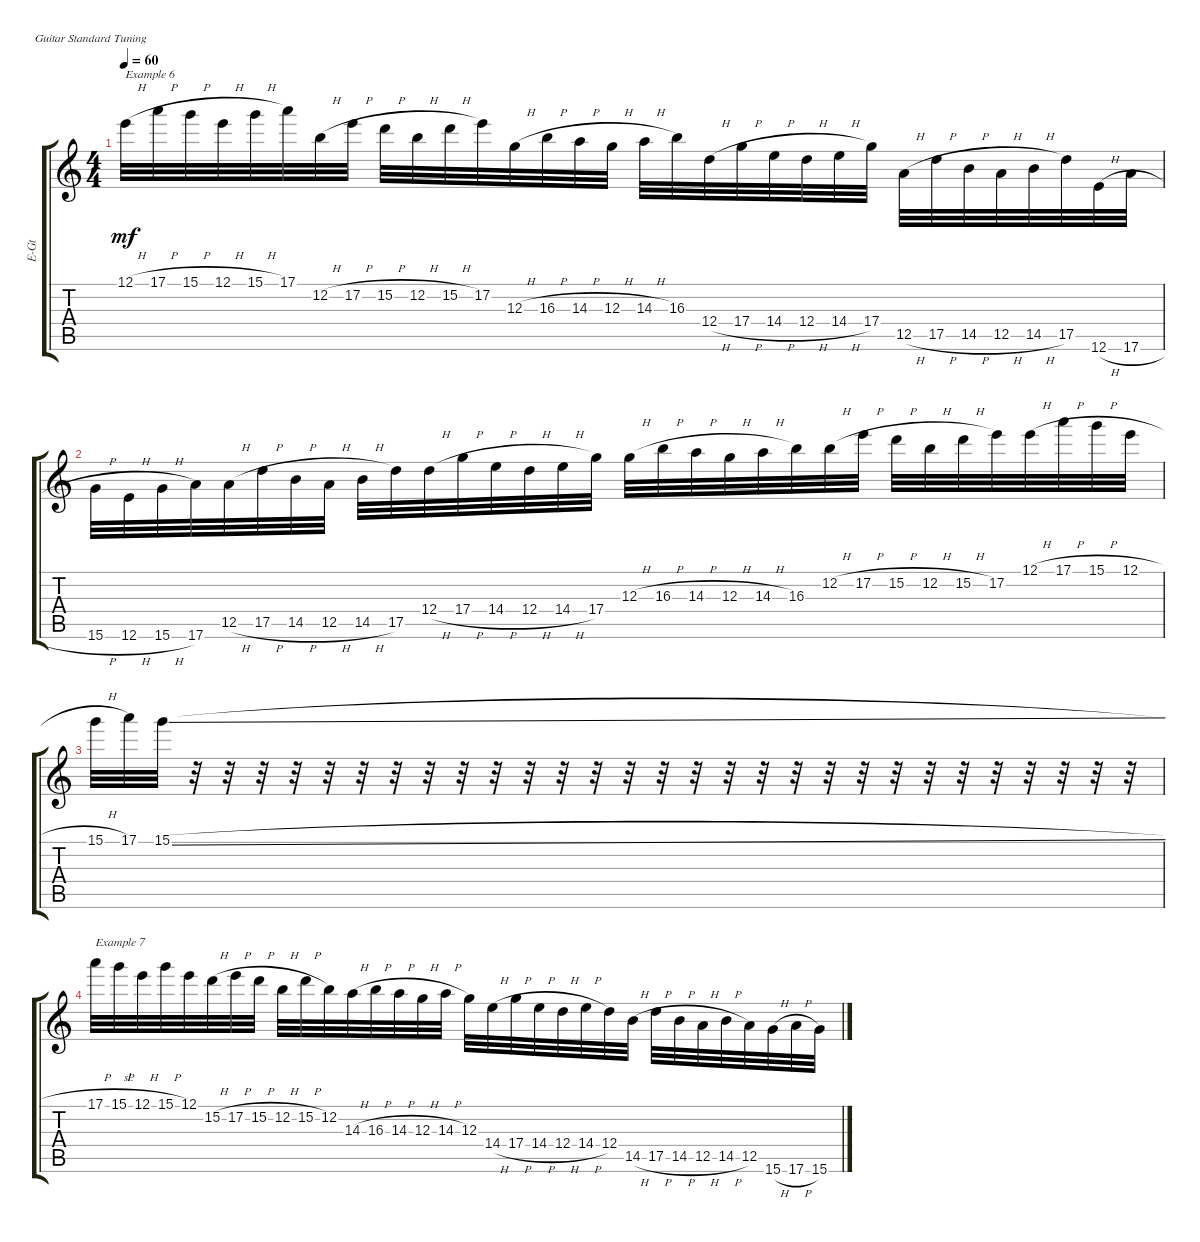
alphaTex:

\defaultSystemsLayout 4
\bracketExtendMode groupsimilarinstruments
\otherSystemsTrackNameOrientation horizontal
\track ("Electric Guitar" "E-Gt") {instrument overdrivenguitar}
\staff {score tabs}
\tuning (E4 B3 G3 D3 A2 E2)
\ts (4 4)
\tempo 60
\clef g2
\ks aminor
12.1{h}.32{txt "Example 6" dy mf beam Down} 17.1{h}.32{beam Down} 15.1{h}.32{beam Down} 12.1{h}.32{beam Down} 15.1{h}.32{beam Down} 17.1.32{beam Down} 12.2{h}.32{beam Down} 17.2{h}.32{beam Down} 15.2{h}.32{beam Down} 12.2{h}.32{beam Down} 15.2{h}.32{beam Down} 17.2.32{beam Down} 12.3{h}.32{beam Down} 16.3{h}.32{beam Down} 14.3{h}.32{beam Down} 12.3{h}.32{beam Down} 14.3{h}.32{beam Down} 16.3.32{beam Down} 12.4{h}.32{beam Down} 17.4{h}.32{beam Down} 14.4{h}.32{beam Down} 12.4{h}.32{beam Down} 14.4{h}.32{beam Down} 17.4.32{beam Down} 12.5{h}.32{beam Down} 17.5{h}.32{beam Down} 14.5{h}.32{beam Down} 12.5{h}.32{beam Down} 14.5{h}.32{beam Down} 17.5.32{beam Down} 12.6{h}.32{beam Down} 17.6{h}.32{beam Down} |
15.6{h}.32{beam Down} 12.6{h}.32{beam Down} 15.6{h}.32{beam Down} 17.6.32{beam Down} 12.5{h}.32{beam Down} 17.5{h}.32{beam Down} 14.5{h}.32{beam Down} 12.5{h}.32{beam Down} 14.5{h}.32{beam Down} 17.5.32{beam Down} 12.4{h}.32{beam Down} 17.4{h}.32{beam Down} 14.4{h}.32{beam Down} 12.4{h}.32{beam Down} 14.4{h}.32{beam Down} 17.4.32{beam Down} 12.3{h}.32{beam Down} 16.3{h}.32{beam Down} 14.3{h}.32{beam Down} 12.3{h}.32{beam Down} 14.3{h}.32{beam Down} 16.3.32{beam Down} 12.2{h}.32{beam Down} 17.2{h}.32{beam Down} 15.2{h}.32{beam Down} 12.2{h}.32{beam Down} 15.2{h}.32{beam Down} 17.2.32{beam Down} 12.1{h}.32{beam Down} 17.1{h}.32{beam Down} 15.1{h}.32{beam Down} 12.1{h}.32{beam Down} |
15.1{h}.32{beam Down} 17.1.32{beam Down} 15.1{sl}.32{beam Down} r.32{beam Down} r.32{beam Down} r.32{beam Down} r.32{beam Down} r.32{beam Down} r.32{beam Down} r.32{beam Down} r.32{beam Down} r.32{beam Down} r.32{beam Down} r.32{beam Down} r.32{beam Down} r.32{beam Down} r.32{beam Down} r.32{beam Down} r.32{beam Down} r.32{beam Down} r.32{beam Down} r.32{beam Down} r.32{beam Down} r.32{beam Down} r.32{beam Down} r.32{beam Down} r.32{beam Down} r.32{beam Down} r.32{beam Down} r.32{beam Down} r.32{beam Down} r.32{beam Down} |
17.1{h}.32{txt "Example 7" beam Down} 15.1{h}.32{beam Down} 12.1{h}.32{beam Down} 15.1{h}.32{beam Down} 12.1.32{beam Down} 15.2{h}.32{beam Down} 17.2{h}.32{beam Down} 15.2{h}.32{beam Down} 12.2{h}.32{beam Down} 15.2{h}.32{beam Down} 12.2.32{beam Down} 14.3{h}.32{beam Down} 16.3{h}.32{beam Down} 14.3{h}.32{beam Down} 12.3{h}.32{beam Down} 14.3{h}.32{beam Down} 12.3.32{beam Down} 14.4{h}.32{beam Down} 17.4{h}.32{beam Down} 14.4{h}.32{beam Down} 12.4{h}.32{beam Down} 14.4{h}.32{beam Down} 12.4.32{beam Down} 14.5{h}.32{beam Down} 17.5{h}.32{beam Down} 14.5{h}.32{beam Down} 12.5{h}.32{beam Down} 14.5{h}.32{beam Down} 12.5.32{beam Down} 15.6{h}.32{beam Down} 17.6{h}.32{beam Down} 15.6{h}.32{beam Down}
